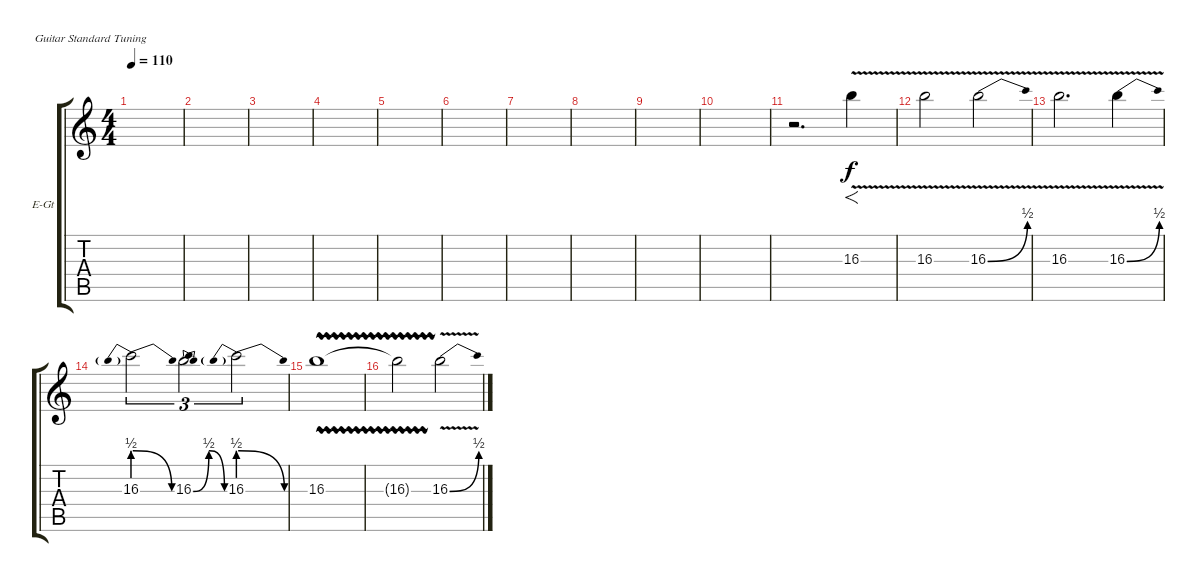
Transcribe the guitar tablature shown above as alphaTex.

\defaultSystemsLayout 4
\bracketExtendMode groupsimilarinstruments
\firstSystemTrackNameOrientation horizontal
\otherSystemsTrackNameOrientation horizontal
\track ("Electric Guitar" "E-Gt") {instrument overdrivenguitar}
\staff {score tabs}
\tuning (E4 B3 G3 D3 A2 E2)
\ts (4 4)
\tempo 110
\clef g2
\scale
0.333333
\ks c
|
\scale
0.333333 |
\scale
0.333333 |
\scale
0.333333 |
\scale
0.333333 |
\scale
0.333333 |
\scale
0.333333 |
\scale
0.333333 |
\scale
0.333333 |
\scale
0.333333 |
\scale
0.333333 r.2{d} 16.3{v}.4{f} |
\scale
0.333333 16.3{v}.2 16.3{be (bend 0 0 30 2) v}.2 |
\scale
0.333333 16.3{v}.2{d} 16.3{be (bend 0 0 7.199999999999999 2) v}.4 |
\scale
0.333333 16.3{be (prebendrelease 0 2 15 0)}.2{tu (3 2)} 16.3{be (bendrelease 0 0 4.2 2 11.4 2 30 0)}.2{tu (3 2)} 16.3{be (prebendrelease 0 2 15 0)}.2{tu (3 2)} |
\scale
0.333333 16.3{vw}.1 |
\scale
0.333333 16.3{vw t}.2 16.3{be (bend 0 0 15 2) v}.2
